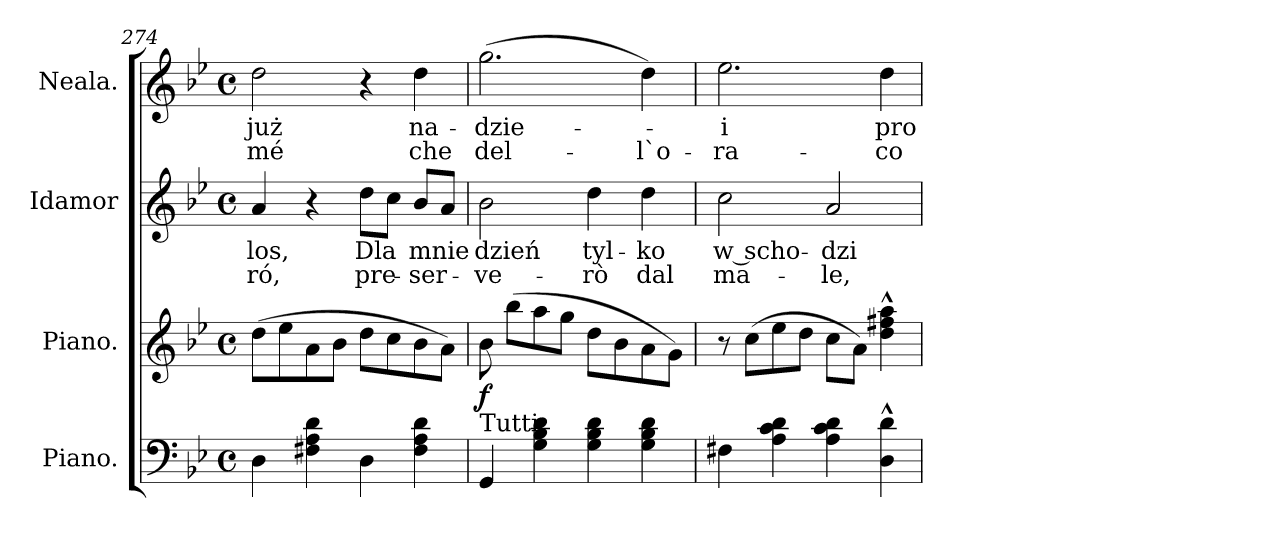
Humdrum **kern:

**kern	**kern	**dynam	**kern	**text	**text	**kern	**text	**text
*part4	*part3	*part3	*part2	*part2	*part2	*part1	*part1	*part1
*staff4	*staff3	*staff3	*staff2	*staff2	*staff2	*staff1	*staff1	*staff1
*I"Piano.	*I"Piano.	*	*I"Idamor	*	*	*I"Neala.	*	*
*	*	*	*I'I.	*	*	*I'N.	*	*
*clefF4	*clefG2	*	*clefG2	*	*	*clefG2	*	*
*k[b-e-]	*k[b-e-]	*	*k[b-e-]	*	*	*k[b-e-]	*	*
*M6/4	*M6/4	*	*M4/4	*	*	*M4/4	*	*
*met(c)	*met(c)	*	*met(c)	*	*	*met(c)	*	*
=274	=274	=274	=274	=274	=274	=274	=274	=274
4D\	(8dd\L	.	4a/	los,	-ró,	2dd\	już	-mé
.	8ee-\	.	.	.	.	.	.	.
4F#X\ 4A\ 4d\	8a\	.	4r	.	.	.	.	.
.	8b-\J	.	.	.	.	.	.	.
4D\	8dd\L	.	8dd\L	Dla	pre-	4r	.	.
.	8cc\	.	8cc\J	.	.	.	.	.
4F#\ 4A\ 4d\	8b-\	.	8b-/L	mnie	-ser-	4dd\	na-	che
.	8a\J)	.	8a/J	.	.	.	.	.
=275	=275	=275	=275	=275	=275	=275	=275	=275
!	!LO:TX:b:t=Tutti.	!	!	!	!	!	!	!
4GG/	8b-\	f	2b-\	dzień	-ve-	(2.gg\	-dzie-	del-
.	(8bb-\L	.	.	.	.	.	.	.
4G\ 4B-\ 4d\	8aa\	.	.	.	.	.	.	.
.	8gg\J	.	.	.	.	.	.	.
4G\ 4B-\ 4d\	8dd\L	.	4dd\	tyl-	-rò	.	.	.
.	8b-\	.	.	.	.	.	.	.
4G\ 4B-\ 4d\	8a\	.	4dd\	-ko	dal	4dd\)	.	-l`o-
.	8g\J)	.	.	.	.	.	.	.
=276	=276	=276	=276	=276	=276	=276	=276	=276
4F#X\	8r	.	2cc\	w scho-	ma-	2.ee-\	-i	-ra-
.	(8cc\L	.	.	.	.	.	.	.
4A\ 4c\ 4d\	8ee-\	.	.	.	.	.	.	.
.	8dd\J	.	.	.	.	.	.	.
4A\ 4c\ 4d\	8cc\L	.	2a/	-dzi	-le,	.	.	.
.	8a\J)	.	.	.	.	.	.	.
4D^^\ 4d^^\	4dd^^\ 4ff#X^^\ 4aa^^\	.	.	.	.	4dd\	pro-	-co-
=	=	=	=	=	=	=	=	=
*-	*-	*-	*-	*-	*-	*-	*-	*-
